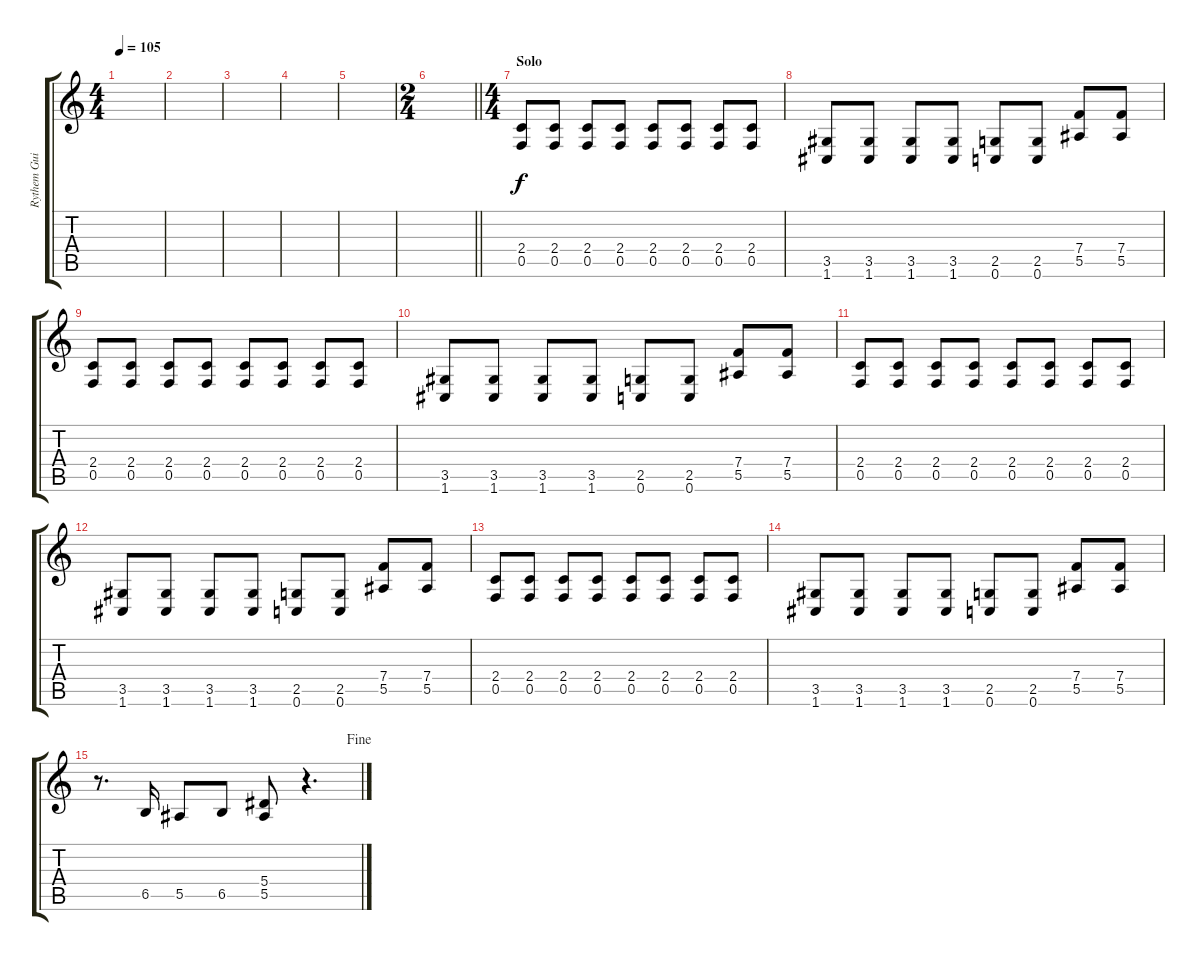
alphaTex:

\track ("Rythem Guitar" "Rythem Gui") {instrument distortionguitar}
\staff {score tabs}
\tuning (C4 G3 Eb3 Bb2 F2 C2) {hide}
\ts (4 4)
\tempo 105
\clef g2
\ks c
|
|
|
|
|
\ts (2 4)
\barLineRight lightlight
|
\ts (4 4)
\section ("" "Solo")
(2.4 0.5).8 (2.4 0.5).8 (2.4 0.5).8 (2.4 0.5).8 (2.4 0.5).8 (2.4 0.5).8 (2.4 0.5).8 (2.4 0.5).8 |
(3.5 1.6).8 (3.5 1.6).8 (3.5 1.6).8 (3.5 1.6).8 (2.5 0.6).8 (2.5 0.6).8 (7.4 5.5).8 (7.4 5.5).8 |
(2.4 0.5).8 (2.4 0.5).8 (2.4 0.5).8 (2.4 0.5).8 (2.4 0.5).8 (2.4 0.5).8 (2.4 0.5).8 (2.4 0.5).8 |
(3.5 1.6).8 (3.5 1.6).8 (3.5 1.6).8 (3.5 1.6).8 (2.5 0.6).8 (2.5 0.6).8 (7.4 5.5).8 (7.4 5.5).8 |
(2.4 0.5).8 (2.4 0.5).8 (2.4 0.5).8 (2.4 0.5).8 (2.4 0.5).8 (2.4 0.5).8 (2.4 0.5).8 (2.4 0.5).8 |
(3.5 1.6).8 (3.5 1.6).8 (3.5 1.6).8 (3.5 1.6).8 (2.5 0.6).8 (2.5 0.6).8 (7.4 5.5).8 (7.4 5.5).8 |
(2.4 0.5).8 (2.4 0.5).8 (2.4 0.5).8 (2.4 0.5).8 (2.4 0.5).8 (2.4 0.5).8 (2.4 0.5).8 (2.4 0.5).8 |
(3.5 1.6).8 (3.5 1.6).8 (3.5 1.6).8 (3.5 1.6).8 (2.5 0.6).8 (2.5 0.6).8 (7.4 5.5).8 (7.4 5.5).8 |
\jump fine
r.8{d} 6.5.16 5.5.8 6.5.8 (5.4 5.5).8 r.4{d}
